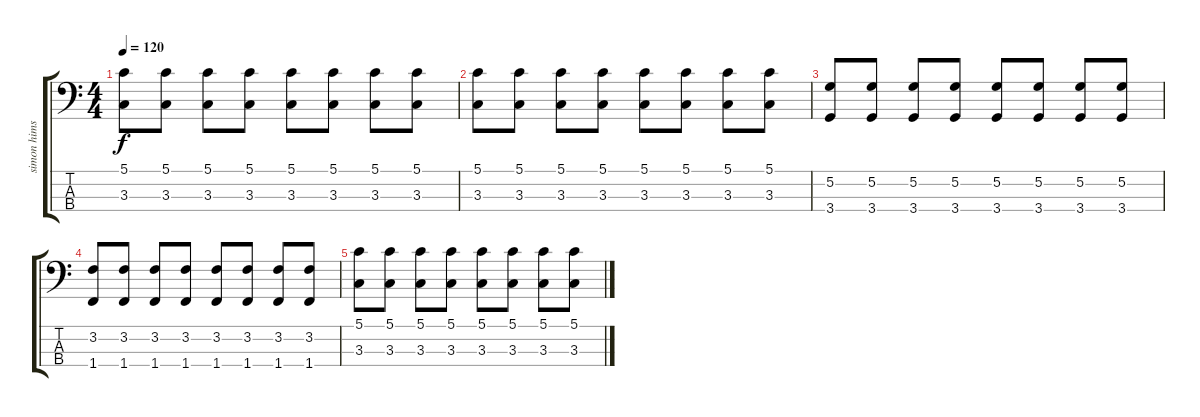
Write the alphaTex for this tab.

\track ("simon himself" "simon hims") {instrument electricbassfinger}
\staff {score tabs}
\tuning (G2 D2 A1 E1) {hide}
\ts (4 4)
\tempo 120
\clef f4
\ks c
(5.1 3.3).8{dy f} (5.1 3.3).8 (5.1 3.3).8 (5.1 3.3).8 (5.1 3.3).8 (5.1 3.3).8 (5.1 3.3).8 (5.1 3.3).8 |
(5.1 3.3).8 (5.1 3.3).8 (5.1 3.3).8 (5.1 3.3).8 (5.1 3.3).8 (5.1 3.3).8 (5.1 3.3).8 (5.1 3.3).8 |
(5.2 3.4).8 (5.2 3.4).8 (5.2 3.4).8 (5.2 3.4).8 (5.2 3.4).8 (5.2 3.4).8 (5.2 3.4).8 (5.2 3.4).8 |
(3.2 1.4).8 (3.2 1.4).8 (3.2 1.4).8 (3.2 1.4).8 (3.2 1.4).8 (3.2 1.4).8 (3.2 1.4).8 (3.2 1.4).8 |
(5.1 3.3).8 (5.1 3.3).8 (5.1 3.3).8 (5.1 3.3).8 (5.1 3.3).8 (5.1 3.3).8 (5.1 3.3).8 (5.1 3.3).8
